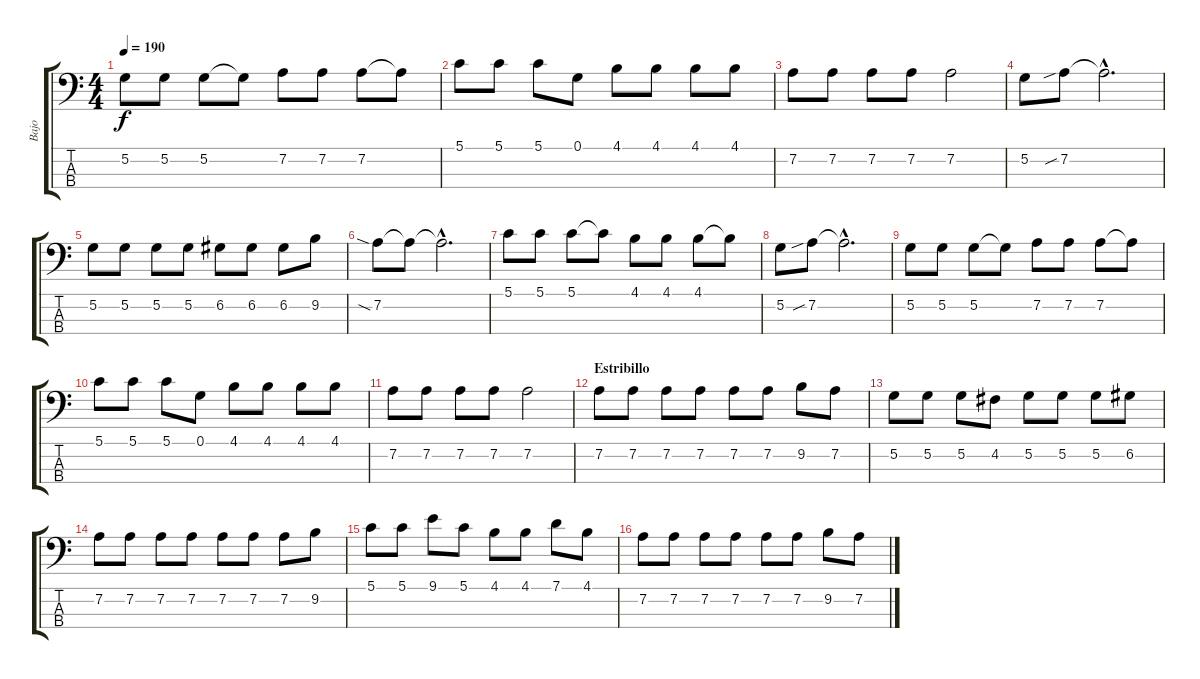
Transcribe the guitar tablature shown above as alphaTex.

\track ("Bajo" "Bajo") {instrument electricbassfinger}
\staff {score tabs}
\tuning (G2 D2 A1 E1) {hide}
\ts (4 4)
\tempo 190
\clef f4
\ks c
5.2.8{dy f} 5.2.8 5.2.8 5.2{t}.8 7.2.8 7.2.8 7.2.8 7.2{t}.8 |
5.1.8 5.1.8 5.1.8 0.1.8 4.1.8 4.1.8 4.1.8 4.1.8 |
7.2.8 7.2.8 7.2.8 7.2.8 7.2.2 |
5.2.8 7.2{sib}.8 7.2{hac t}.2{d} |
5.2.8 5.2.8 5.2.8 5.2.8 6.2.8 6.2.8 6.2.8 9.2.8 |
7.2{sia}.8 7.2{t}.8 7.2{hac t}.2{d} |
5.1.8 5.1.8 5.1.8 5.1{t}.8 4.1.8 4.1.8 4.1.8 4.1{t}.8 |
5.2.8 7.2{sib}.8 7.2{hac t}.2{d} |
5.2.8 5.2.8 5.2.8 5.2{t}.8 7.2.8 7.2.8 7.2.8 7.2{t}.8 |
5.1.8 5.1.8 5.1.8 0.1.8 4.1.8 4.1.8 4.1.8 4.1.8 |
7.2.8 7.2.8 7.2.8 7.2.8 7.2.2 |
\section ("" "Estribillo")
7.2.8 7.2.8 7.2.8 7.2.8 7.2.8 7.2.8 9.2.8 7.2.8 |
5.2.8 5.2.8 5.2.8 4.2.8 5.2.8 5.2.8 5.2.8 6.2.8 |
7.2.8 7.2.8 7.2.8 7.2.8 7.2.8 7.2.8 7.2.8 9.2.8 |
5.1.8 5.1.8 9.1.8 5.1.8 4.1.8 4.1.8 7.1.8 4.1.8 |
7.2.8 7.2.8 7.2.8 7.2.8 7.2.8 7.2.8 9.2.8 7.2.8
